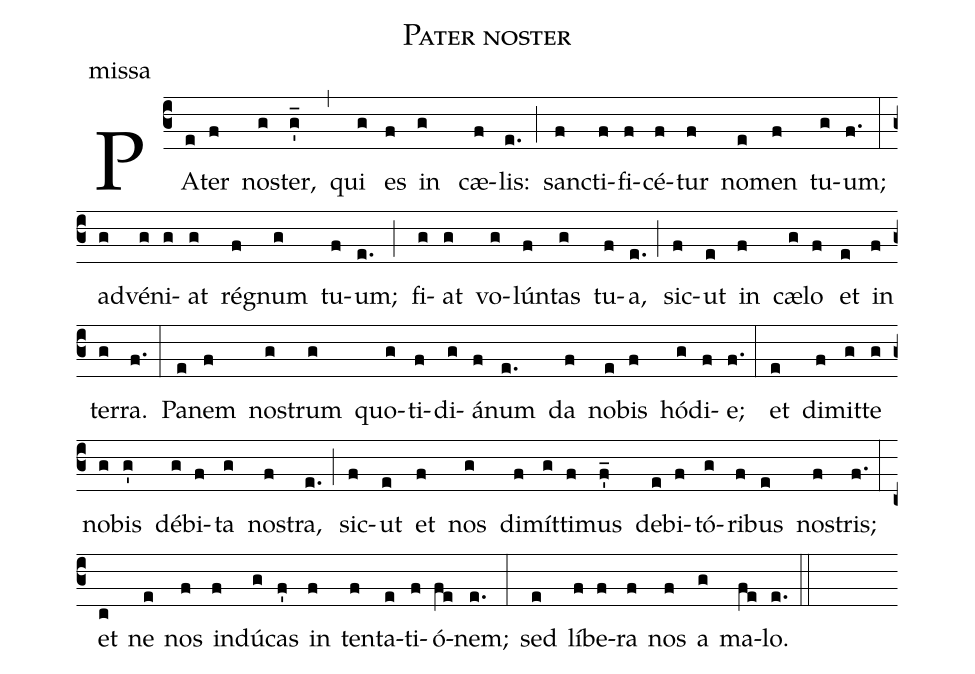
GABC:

name: Pater noster;
office-part: missa;
%%
(c3)
PA(e)ter(f) nos(g)ter,(g_') (,) qui(g) es(f) in (g) cæ(f)lis:(e.) (;)
san(f)cti(f)fi(f)cé(f)tur(f) no(e)men(f) tu(g)um;(f.) (:)
ad(g)vé(g)ni(g)at(g) ré(f)gnum(g) tu(f)um;(e.) (;)
fi(g)at(g) vo(g)lún(f)tas(g) tu(f)a,(e.) (;)
sic(f)ut(e) in(f) cæ(g)lo(f) et(e) in(f) ter(g)ra.(f.) (:)
Pa(e)nem(f) no(g)strum(g) quo(g)ti(f)di(g)á(f)num(e.) da(f) no(e)bis(f) hó(g)di(f)e;(f.) (:)
et(e) di(f)mit(g)te(g) no(g)bis(g') dé(g)bi(f)ta(g) no(f)stra,(e.) (;)
sic(f)ut(e) et(f) nos(g) di(f)mít(g)ti(f)mus(f_') de(e)bi(f)tó(g)ri(f)bus(e) no(f)stris;(f.) (:)
et(c) ne(e) nos(f) in(f)dú(g)cas(f') in(f) ten(f)ta(e)ti(f)ó(fe)nem;(e.) (:)
sed(e) lí(f)be(f)ra(f) nos(f) a(g) ma(fe)lo.(e.) (::)
